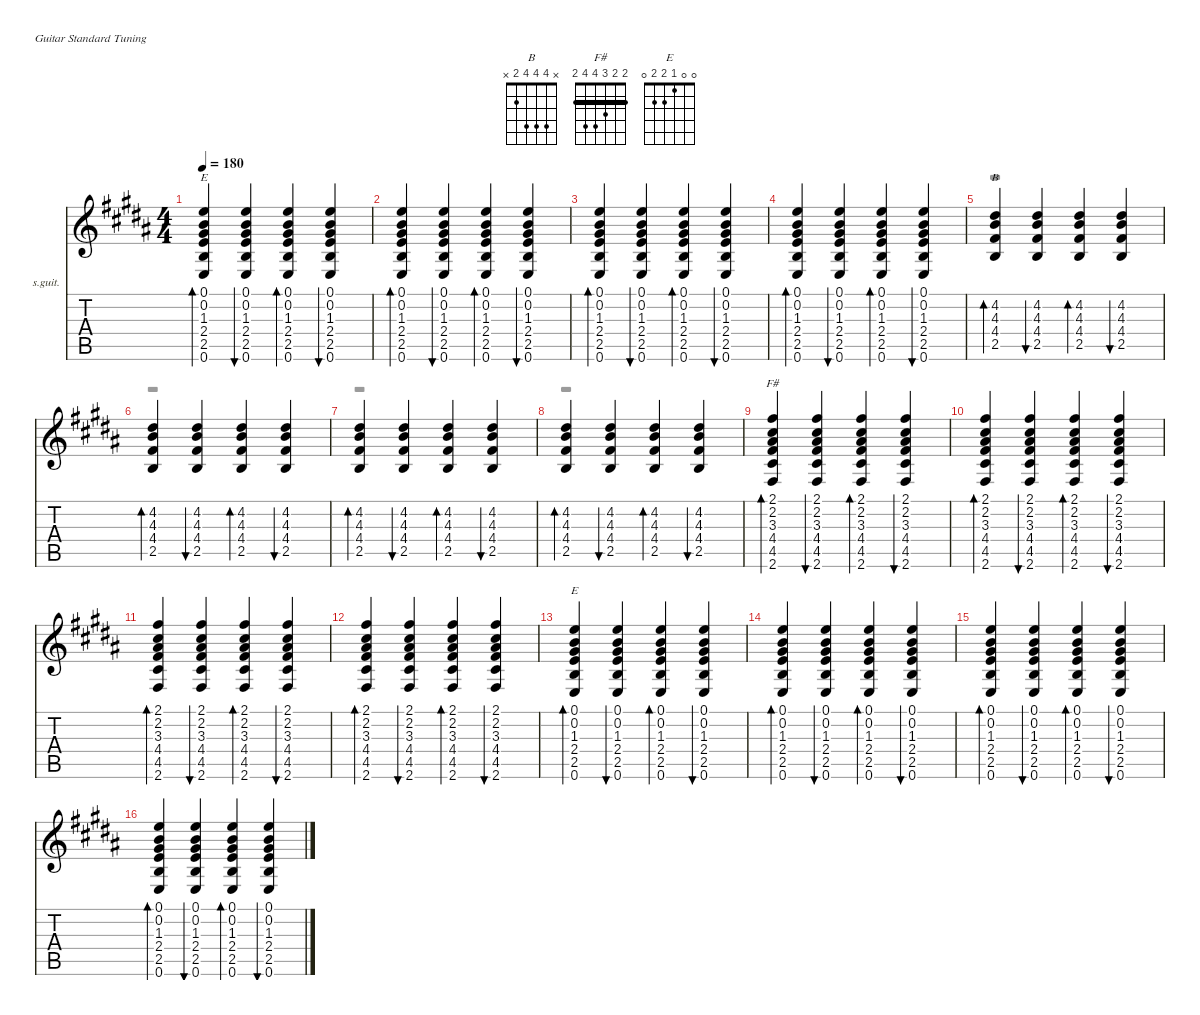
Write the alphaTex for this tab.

\defaultSystemsLayout 4
\hideDynamics
\bracketExtendMode nobrackets
\firstSystemTrackNameOrientation horizontal
\otherSystemsTrackNameOrientation horizontal
\track ("Guitar II" "s.guit.") {instrument acousticguitarsteel}
\staff {score tabs}
\tuning (E4 B3 G3 D3 A2 E2)
\chord ("B" x 4 4 4 2 x) {showfingering false}
\chord ("F#" 2 2 3 4 4 2) {barre (2 2)}
\chord ("E" 0 0 1 2 2 0)
\voice
\ts (4 4)
\tempo 180
\clef g2
\ks b
(0.6 2.5 2.4 1.3 0.2 0.1).4{bd 30 ch "E" dy p} (0.6 2.5 2.4 1.3 0.2 0.1).4{bu 30} (0.6 2.5 2.4 1.3 0.2 0.1).4{bd 30} (0.6 2.5 2.4 1.3 0.2 0.1).4{bu 30} |
(0.6 2.5 2.4 1.3 0.2 0.1).4{bd 30} (0.6 2.5 2.4 1.3 0.2 0.1).4{bu 30} (0.6 2.5 2.4 1.3 0.2 0.1).4{bd 30} (0.6 2.5 2.4 1.3 0.2 0.1).4{bu 30} |
(0.6 2.5 2.4 1.3 0.2 0.1).4{bd 30} (0.6 2.5 2.4 1.3 0.2 0.1).4{bu 30} (0.6 2.5 2.4 1.3 0.2 0.1).4{bd 30} (0.6 2.5 2.4 1.3 0.2 0.1).4{bu 30} |
(0.6 2.5 2.4 1.3 0.2 0.1).4{bd 30} (0.6 2.5 2.4 1.3 0.2 0.1).4{bu 30} (0.6 2.5 2.4 1.3 0.2 0.1).4{bd 30} (0.6 2.5 2.4 1.3 0.2 0.1).4{bu 30} |
(2.5 4.4 4.3 4.2).4{bd 30 ch "B"} (2.5 4.4 4.3 4.2).4{bu 30} (2.5 4.4 4.3 4.2).4{bd 30} (2.5 4.4 4.3 4.2).4{bu 30} |
(2.5 4.4 4.3 4.2).4{bd 30} (2.5 4.4 4.3 4.2).4{bu 30} (2.5 4.4 4.3 4.2).4{bd 30} (2.5 4.4 4.3 4.2).4{bu 30} |
(2.5 4.4 4.3 4.2).4{bd 30} (2.5 4.4 4.3 4.2).4{bu 30} (2.5 4.4 4.3 4.2).4{bd 30} (2.5 4.4 4.3 4.2).4{bu 30} |
(2.5 4.4 4.3 4.2).4{bd 30} (2.5 4.4 4.3 4.2).4{bu 30} (2.5 4.4 4.3 4.2).4{bd 30} (2.5 4.4 4.3 4.2).4{bu 30} |
(2.6 4.5 4.4 3.3 2.2 2.1).4{bd 30 ch "F#"} (2.6 4.5 4.4 3.3 2.2 2.1).4{bu 30} (2.6 4.5 4.4 3.3 2.2 2.1).4{bd 30} (2.6 4.5 4.4 3.3 2.2 2.1).4{bu 30} |
(2.6 4.5 4.4 3.3 2.2 2.1).4{bd 30} (2.6 4.5 4.4 3.3 2.2 2.1).4{bu 30} (2.6 4.5 4.4 3.3 2.2 2.1).4{bd 30} (2.6 4.5 4.4 3.3 2.2 2.1).4{bu 30} |
(2.6 4.5 4.4 3.3 2.2 2.1).4{bd 30} (2.6 4.5 4.4 3.3 2.2 2.1).4{bu 30} (2.6 4.5 4.4 3.3 2.2 2.1).4{bd 30} (2.6 4.5 4.4 3.3 2.2 2.1).4{bu 30} |
(2.6 4.5 4.4 3.3 2.2 2.1).4{bd 30} (2.6 4.5 4.4 3.3 2.2 2.1).4{bu 30} (2.6 4.5 4.4 3.3 2.2 2.1).4{bd 30} (2.6 4.5 4.4 3.3 2.2 2.1).4{bu 30} |
(0.6 2.5 2.4 1.3 0.2 0.1).4{bd 30 ch "E"} (0.6 2.5 2.4 1.3 0.2 0.1).4{bu 30} (0.6 2.5 2.4 1.3 0.2 0.1).4{bd 30} (0.6 2.5 2.4 1.3 0.2 0.1).4{bu 30} |
(0.6 2.5 2.4 1.3 0.2 0.1).4{bd 30} (0.6 2.5 2.4 1.3 0.2 0.1).4{bu 30} (0.6 2.5 2.4 1.3 0.2 0.1).4{bd 30} (0.6 2.5 2.4 1.3 0.2 0.1).4{bu 30} |
(0.6 2.5 2.4 1.3 0.2 0.1).4{bd 30} (0.6 2.5 2.4 1.3 0.2 0.1).4{bu 30} (0.6 2.5 2.4 1.3 0.2 0.1).4{bd 30} (0.6 2.5 2.4 1.3 0.2 0.1).4{bu 30} |
(0.6 2.5 2.4 1.3 0.2 0.1).4{bd 30} (0.6 2.5 2.4 1.3 0.2 0.1).4{bu 30} (0.6 2.5 2.4 1.3 0.2 0.1).4{bd 30} (0.6 2.5 2.4 1.3 0.2 0.1).4{bu 30}
\voice
\clef g2
\ottava regular
\simile none
\ks b
|
|
|
|
r.2{dy p} |
r.2 |
r.2 |
r.2 |
|
|
|
|
|
|
|
\voice
\clef g2
\ottava regular
\simile none
\ks b
|
|
|
|
r.2{dy p} |
r.2 |
r.2 |
r.2 |
|
|
|
|
|
|
|
\voice
\clef g2
\ottava regular
\simile none
\ks b
|
|
|
|
r.2{dy p} |
r.2 |
r.2 |
r.2 |
|
|
|
|
|
|
|
